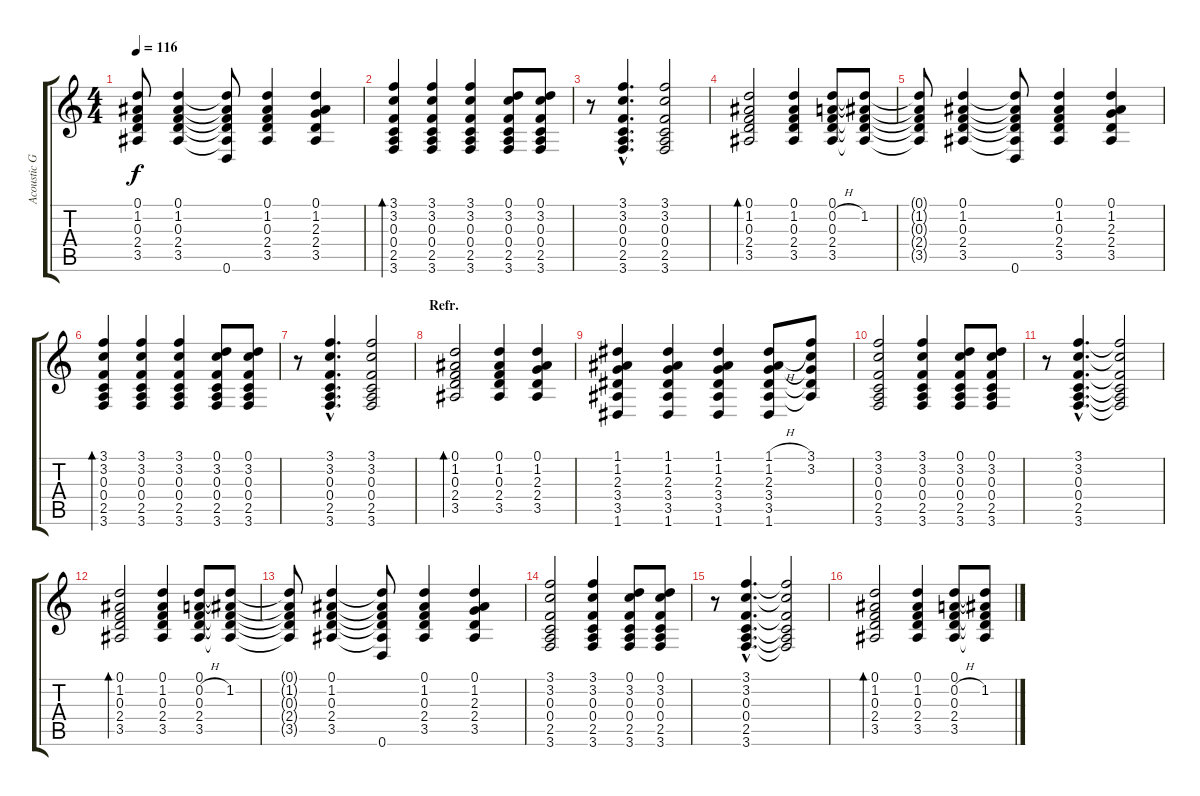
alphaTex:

\track ("Acoustic Guitar" "Acoustic G") {instrument acousticguitarsteel}
\staff {score tabs}
\tuning (D4 A3 F3 C3 G2 D2) {hide}
\ts (4 4)
\tempo 116
\clef g2
\ks c
(0.1{t} 1.2{t} 0.3{t} 2.4{t} 3.5{t}).8{dy f} (0.1 1.2 0.3 2.4 3.5).4 (0.1{t} 1.2{t} 0.3{t} 2.4{t} 3.5{t} 0.6).8 (0.1 1.2 0.3 2.4 3.5).4 (0.1 1.2 2.3 2.4 3.5).4 |
(3.1 3.2 0.3 0.4 2.5 3.6).4{bd 60} (3.1 3.2 0.3 0.4 2.5 3.6).4 (3.1 3.2 0.3 0.4 2.5 3.6).4 (0.1 3.2 0.3 0.4 2.5 3.6).8 (0.1 3.2 0.3 0.4 2.5 3.6).8 |
r.8 (3.1{hac} 3.2{hac} 0.3{hac} 0.4{hac} 2.5{hac} 3.6{hac}).4{d} (3.1 3.2 0.3 0.4 2.5 3.6).2 |
(0.1 1.2 0.3 2.4 3.5).2{bd 60} (0.1 1.2 0.3 2.4 3.5).4 (0.1 0.2{h} 0.3 2.4 3.5).8 (0.1{t} 1.2 0.3{t} 2.4{t} 3.5{t}).8 |
(0.1{t} 1.2{t} 0.3{t} 2.4{t} 3.5{t}).8 (0.1 1.2 0.3 2.4 3.5).4 (0.1{t} 1.2{t} 0.3{t} 2.4{t} 3.5{t} 0.6).8 (0.1 1.2 0.3 2.4 3.5).4 (0.1 1.2 2.3 2.4 3.5).4 |
(3.1 3.2 0.3 0.4 2.5 3.6).4{bd 60} (3.1 3.2 0.3 0.4 2.5 3.6).4 (3.1 3.2 0.3 0.4 2.5 3.6).4 (0.1 3.2 0.3 0.4 2.5 3.6).8 (0.1 3.2 0.3 0.4 2.5 3.6).8 |
r.8 (3.1{hac} 3.2{hac} 0.3{hac} 0.4{hac} 2.5{hac} 3.6{hac}).4{d} (3.1 3.2 0.3 0.4 2.5 3.6).2 |
\section ("" "Refr.")
(0.1 1.2 0.3 2.4 3.5).2{bd 60} (0.1 1.2 0.3 2.4 3.5).4 (0.1 1.2 2.3 2.4 3.5).4 |
(1.1 1.2 2.3 3.4 3.5 1.6).4 (1.1 1.2 2.3 3.4 3.5 1.6).4 (1.1 1.2 2.3 3.4 3.5 1.6).4 (1.1{h} 1.2{h} 2.3 3.4 3.5 1.6).8 (3.1 3.2 2.3{t} 3.4{t} 3.5{t}).8 |
(3.1 3.2 0.3 0.4 2.5 3.6).2 (3.1 3.2 0.3 0.4 2.5 3.6).4 (0.1 3.2 0.3 0.4 2.5 3.6).8 (0.1 3.2 0.3 0.4 2.5 3.6).8 |
r.8 (3.1{hac} 3.2{hac} 0.3{hac} 0.4{hac} 2.5{hac} 3.6{hac}).4{d} (3.1{t} 3.2{t} 0.3{t} 0.4{t} 2.5{t} 3.6{t}).2 |
(0.1 1.2 0.3 2.4 3.5).2{bd 60} (0.1 1.2 0.3 2.4 3.5).4 (0.1 0.2{h} 0.3 2.4 3.5).8 (0.1{t} 1.2 0.3{t} 2.4{t} 3.5{t}).8 |
(0.1{t} 1.2{t} 0.3{t} 2.4{t} 3.5{t}).8 (0.1 1.2 0.3 2.4 3.5).4 (0.1{t} 1.2{t} 0.3{t} 2.4{t} 3.5{t} 0.6).8 (0.1 1.2 0.3 2.4 3.5).4 (0.1 1.2 2.3 2.4 3.5).4 |
(3.1 3.2 0.3 0.4 2.5 3.6).2 (3.1 3.2 0.3 0.4 2.5 3.6).4 (0.1 3.2 0.3 0.4 2.5 3.6).8 (0.1 3.2 0.3 0.4 2.5 3.6).8 |
r.8 (3.1{hac} 3.2{hac} 0.3{hac} 0.4{hac} 2.5{hac} 3.6{hac}).4{d} (3.1{t} 3.2{t} 0.3{t} 0.4{t} 2.5{t} 3.6{t}).2 |
(0.1 1.2 0.3 2.4 3.5).2{bd 60} (0.1 1.2 0.3 2.4 3.5).4 (0.1 0.2{h} 0.3 2.4 3.5).8 (0.1{t} 1.2 0.3{t} 2.4{t} 3.5{t}).8
